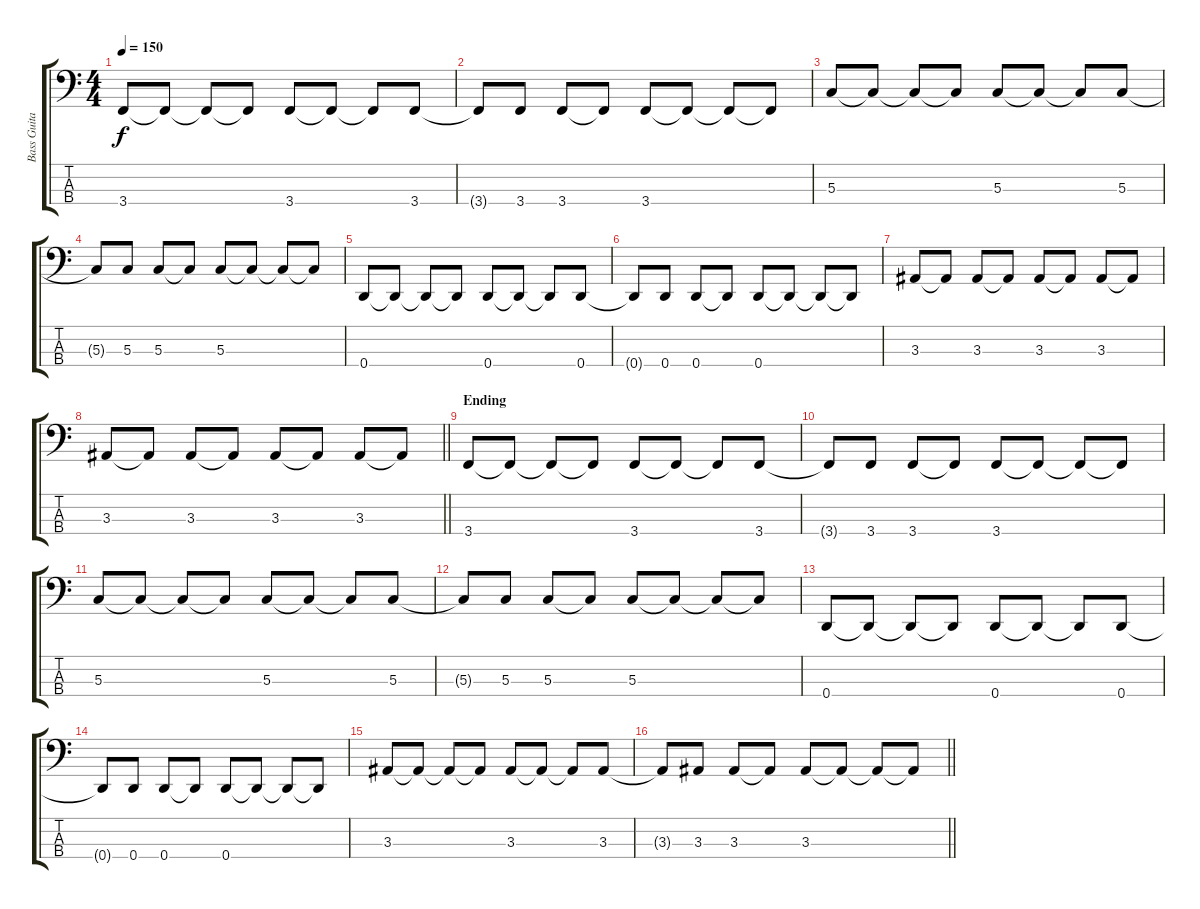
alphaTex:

\track ("Bass Guitar" "Bass Guita") {instrument electricbassfinger}
\staff {score tabs}
\tuning (F2 C2 G1 D1) {hide}
\ts (4 4)
\tempo 150
\clef f4
\ks c
3.4.8{dy f} 3.4{t}.8 3.4{t}.8 3.4{t}.8 3.4.8 3.4{t}.8 3.4{t}.8 3.4.8 |
3.4{t}.8 3.4.8 3.4.8 3.4{t}.8 3.4.8 3.4{t}.8 3.4{t}.8 3.4{t}.8 |
5.3.8 5.3{t}.8 5.3{t}.8 5.3{t}.8 5.3.8 5.3{t}.8 5.3{t}.8 5.3.8 |
5.3{t}.8 5.3.8 5.3.8 5.3{t}.8 5.3.8 5.3{t}.8 5.3{t}.8 5.3{t}.8 |
0.4.8 0.4{t}.8 0.4{t}.8 0.4{t}.8 0.4.8 0.4{t}.8 0.4{t}.8 0.4.8 |
0.4{t}.8 0.4.8 0.4.8 0.4{t}.8 0.4.8 0.4{t}.8 0.4{t}.8 0.4{t}.8 |
3.3.8 3.3{t}.8 3.3.8 3.3{t}.8 3.3.8 3.3{t}.8 3.3.8 3.3{t}.8 |
\barLineRight lightlight
3.3.8 3.3{t}.8 3.3.8 3.3{t}.8 3.3.8 3.3{t}.8 3.3.8 3.3{t}.8 |
\section ("" "Ending")
3.4.8 3.4{t}.8 3.4{t}.8 3.4{t}.8 3.4.8 3.4{t}.8 3.4{t}.8 3.4.8 |
3.4{t}.8 3.4.8 3.4.8 3.4{t}.8 3.4.8 3.4{t}.8 3.4{t}.8 3.4{t}.8 |
5.3.8 5.3{t}.8 5.3{t}.8 5.3{t}.8 5.3.8 5.3{t}.8 5.3{t}.8 5.3.8 |
5.3{t}.8 5.3.8 5.3.8 5.3{t}.8 5.3.8 5.3{t}.8 5.3{t}.8 5.3{t}.8 |
0.4.8 0.4{t}.8 0.4{t}.8 0.4{t}.8 0.4.8 0.4{t}.8 0.4{t}.8 0.4.8 |
0.4{t}.8 0.4.8 0.4.8 0.4{t}.8 0.4.8 0.4{t}.8 0.4{t}.8 0.4{t}.8 |
3.3.8 3.3{t}.8 3.3{t}.8 3.3{t}.8 3.3.8 3.3{t}.8 3.3{t}.8 3.3.8 |
\barLineRight lightlight
3.3{t}.8 3.3.8 3.3.8 3.3{t}.8 3.3.8 3.3{t}.8 3.3{t}.8 3.3{t}.8
